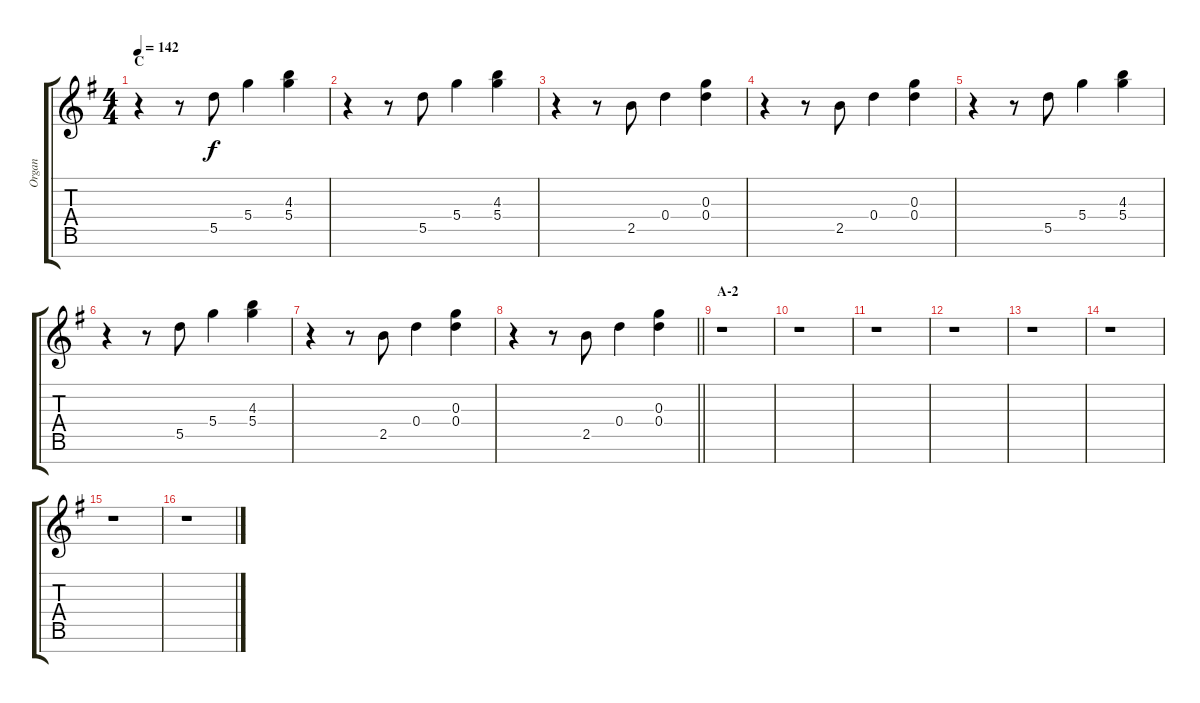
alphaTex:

\track ("Organ" "Organ") {instrument rockorgan}
\staff {score tabs}
\tuning (E6 B5 G5 D5 A4 E4 B3) {hide}
\ts (4 4)
\section ("" "C")
\tempo 142
\clef g2
\ks g
r.4{dy f} r.8 5.5.8 5.4.4 (4.3 5.4).4 |
r.4 r.8 5.5.8 5.4.4 (4.3 5.4).4 |
r.4 r.8 2.5.8 0.4.4 (0.3 0.4).4 |
r.4 r.8 2.5.8 0.4.4 (0.3 0.4).4 |
r.4 r.8 5.5.8 5.4.4 (4.3 5.4).4 |
r.4 r.8 5.5.8 5.4.4 (4.3 5.4).4 |
r.4 r.8 2.5.8 0.4.4 (0.3 0.4).4 |
\barLineRight lightlight
r.4 r.8 2.5.8 0.4.4 (0.3 0.4).4 |
\section ("" "A-2")
r.1 |
r.1 |
r.1 |
r.1 |
r.1 |
r.1 |
r.1 |
r.1
